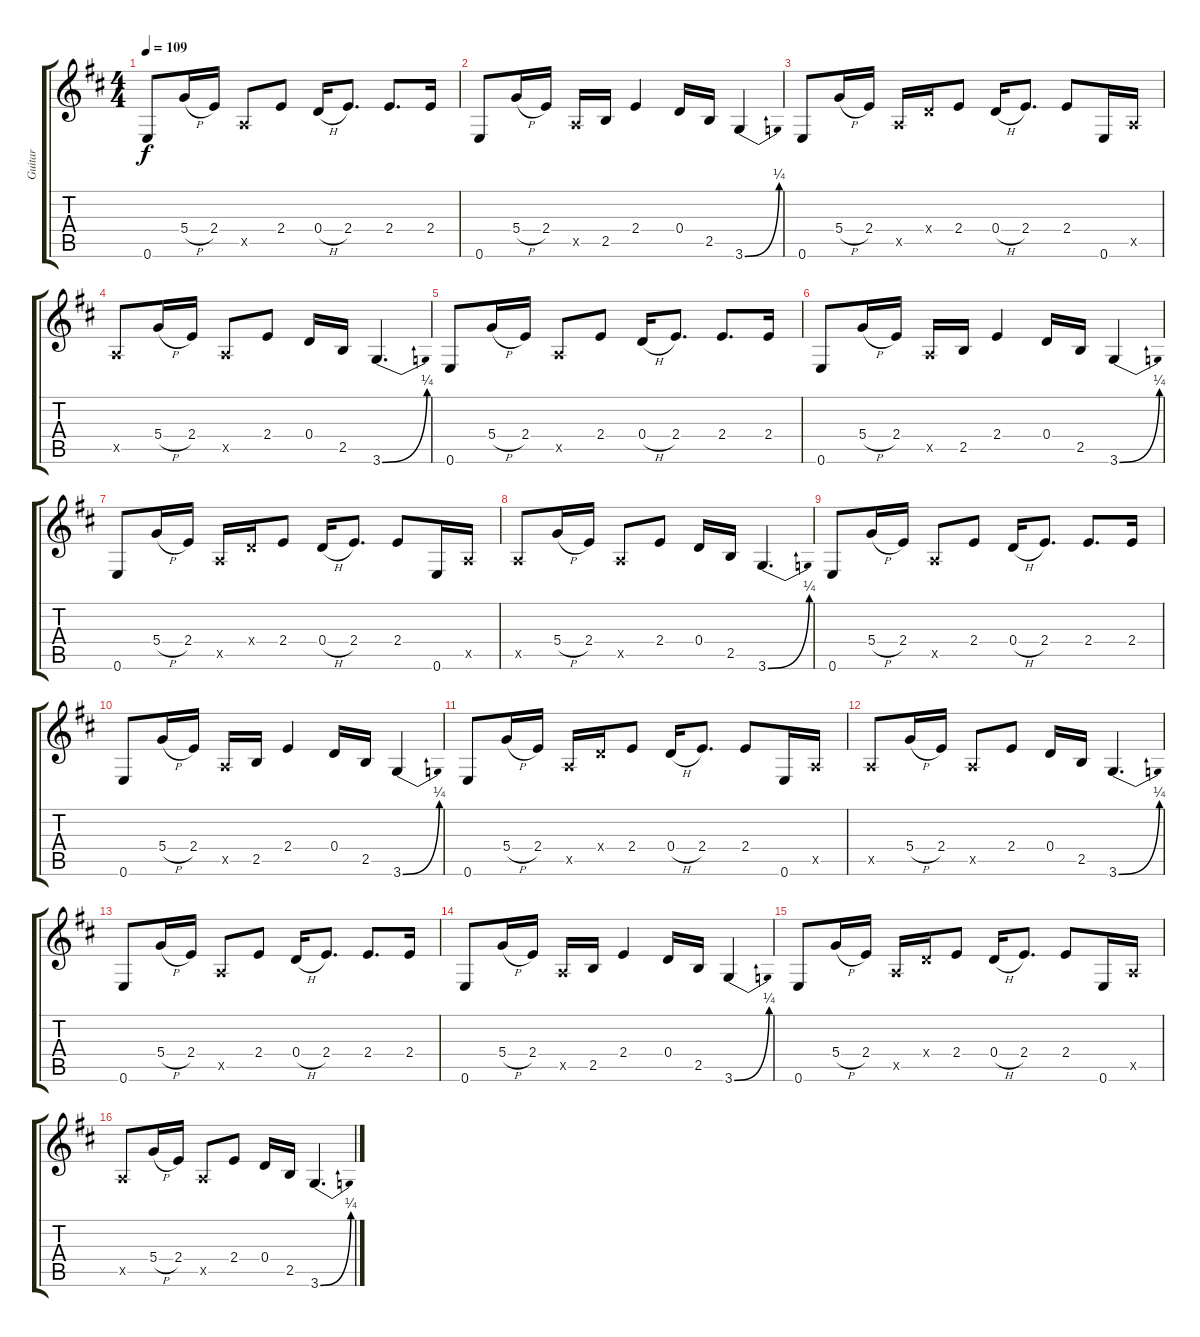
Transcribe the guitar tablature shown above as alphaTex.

\track ("Guitar" "Guitar") {instrument distortionguitar}
\staff {score tabs}
\tuning (E4 B3 G3 D3 A2 E2) {hide}
\ts (4 4)
\tempo 109
\clef g2
\ks d
0.6.8{dy f} 5.4{h}.16 2.4.16 0.5{x}.8 2.4.8 0.4{h}.16 2.4.8{d} 2.4.8{d} 2.4.16 |
0.6.8 5.4{h}.16 2.4.16 0.5{x}.16 2.5.16 2.4.4 0.4.16 2.5.16 3.6{be (bend 0 0 60 1)}.4 |
0.6.8 5.4{h}.16 2.4.16 0.5{x}.16 0.4{x}.16 2.4.8 0.4{h}.16 2.4.8{d} 2.4.8 0.6.16 0.5{x}.16 |
0.5{x}.8 5.4{h}.16 2.4.16 0.5{x}.8 2.4.8 0.4.16 2.5.16 3.6{be (bend 0 0 60 1)}.4{d} |
0.6.8 5.4{h}.16 2.4.16 0.5{x}.8 2.4.8 0.4{h}.16 2.4.8{d} 2.4.8{d} 2.4.16 |
0.6.8 5.4{h}.16 2.4.16 0.5{x}.16 2.5.16 2.4.4 0.4.16 2.5.16 3.6{be (bend 0 0 60 1)}.4 |
0.6.8 5.4{h}.16 2.4.16 0.5{x}.16 0.4{x}.16 2.4.8 0.4{h}.16 2.4.8{d} 2.4.8 0.6.16 0.5{x}.16 |
0.5{x}.8 5.4{h}.16 2.4.16 0.5{x}.8 2.4.8 0.4.16 2.5.16 3.6{be (bend 0 0 60 1)}.4{d} |
0.6.8 5.4{h}.16 2.4.16 0.5{x}.8 2.4.8 0.4{h}.16 2.4.8{d} 2.4.8{d} 2.4.16 |
0.6.8 5.4{h}.16 2.4.16 0.5{x}.16 2.5.16 2.4.4 0.4.16 2.5.16 3.6{be (bend 0 0 60 1)}.4 |
0.6.8 5.4{h}.16 2.4.16 0.5{x}.16 0.4{x}.16 2.4.8 0.4{h}.16 2.4.8{d} 2.4.8 0.6.16 0.5{x}.16 |
0.5{x}.8 5.4{h}.16 2.4.16 0.5{x}.8 2.4.8 0.4.16 2.5.16 3.6{be (bend 0 0 60 1)}.4{d} |
0.6.8 5.4{h}.16 2.4.16 0.5{x}.8 2.4.8 0.4{h}.16 2.4.8{d} 2.4.8{d} 2.4.16 |
0.6.8 5.4{h}.16 2.4.16 0.5{x}.16 2.5.16 2.4.4 0.4.16 2.5.16 3.6{be (bend 0 0 60 1)}.4 |
0.6.8 5.4{h}.16 2.4.16 0.5{x}.16 0.4{x}.16 2.4.8 0.4{h}.16 2.4.8{d} 2.4.8 0.6.16 0.5{x}.16 |
0.5{x}.8 5.4{h}.16 2.4.16 0.5{x}.8 2.4.8 0.4.16 2.5.16 3.6{be (bend 0 0 60 1)}.4{d}
